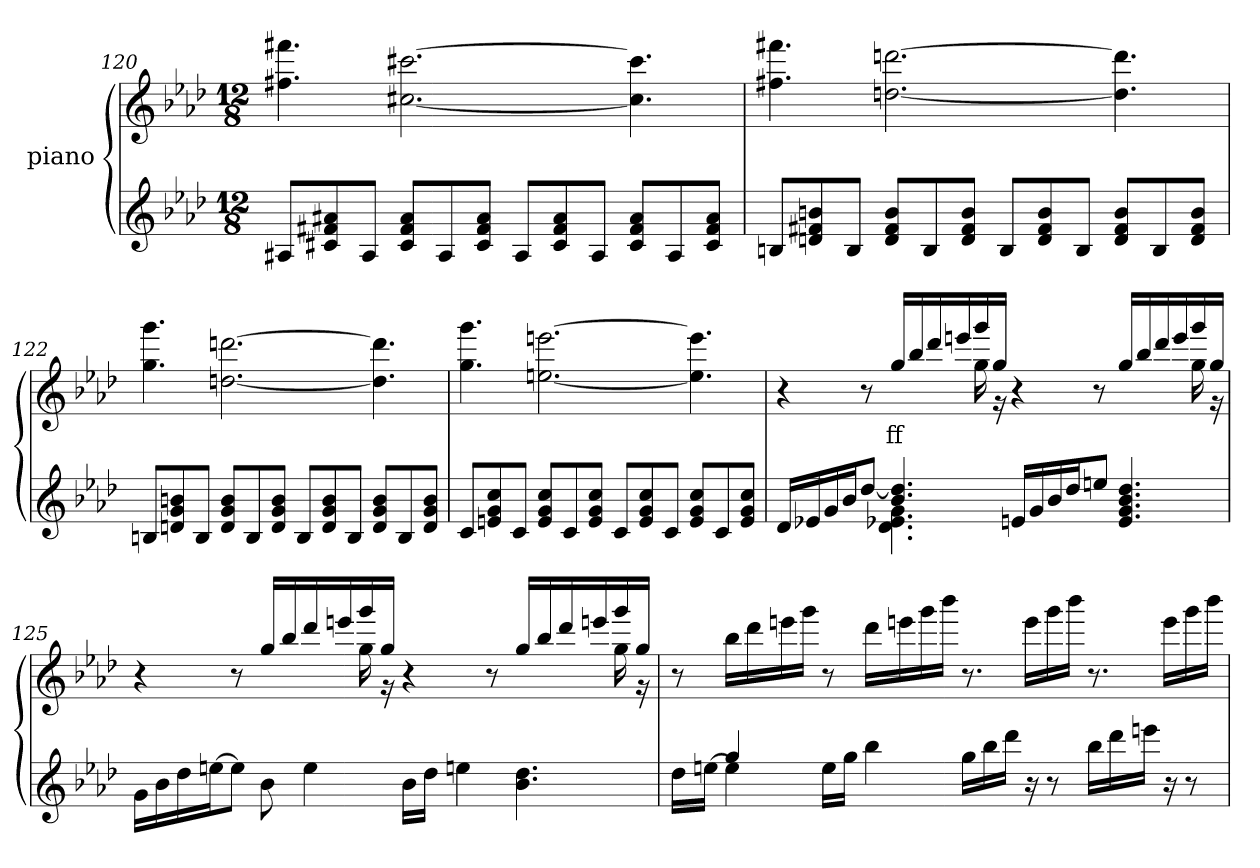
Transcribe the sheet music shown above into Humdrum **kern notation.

**kern	**kern	**text
*part2	*part1	*part1
*staff2	*staff1	*staff1
*	*I"piano	*
*clefG2	*clefG2	*
*k[b-e-a-d-]	*k[b-e-a-d-]	*
*M12/8	*M12/8	*
=120	=120	=120
8A#XL	4.ff#X 4.fff#X	.
8c#X 8f#X 8a#	.	.
8A#J	.	.
8c# 8f# 8a#L	[2.cc#X [2.ccc#X	.
8A#	.	.
8c# 8f# 8a#J	.	.
8A#L	.	.
8c# 8f# 8a#	.	.
8A#J	.	.
8c# 8f# 8a#L	4.cc#] 4.ccc#]	.
8A#	.	.
8c# 8f# 8a#J	.	.
=121	=121	=121
8BnL	4.ff#X 4.fff#X	.
8dn 8f#X 8bn	.	.
8BJ	.	.
8d 8f# 8bL	[2.ddn [2.dddn	.
8B	.	.
8d 8f# 8bJ	.	.
8BL	.	.
8d 8f# 8b	.	.
8BJ	.	.
8d 8f# 8bL	4.dd] 4.ddd]	.
8B	.	.
8d 8f# 8bJ	.	.
=122	=122	=122
8BnL	4.gg 4.ggg	.
8dn 8g 8bn	.	.
8BJ	.	.
8d 8g 8bL	[2.ddn [2.dddn	.
8B	.	.
8d 8g 8bJ	.	.
8BL	.	.
8d 8g 8b	.	.
8BJ	.	.
8d 8g 8bL	4.dd] 4.ddd]	.
8B	.	.
8d 8g 8bJ	.	.
=123	=123	=123
8cL	4.gg 4.ggg	.
8en 8g 8cc	.	.
8cJ	.	.
8e 8g 8ccL	[2.een [2.eeen	.
8c	.	.
8e 8g 8ccJ	.	.
8cL	.	.
8e 8g 8cc	.	.
8cJ	.	.
8e 8g 8ccL	4.ee] 4.eee]	.
8c	.	.
8e 8g 8ccJ	.	.
=124	=124	=124
*^	*	*
*	*	*^	*
16d-LL	4.ryy	4r	8ryy	ff
16e-X	.	.	.	.
*	*	*v	*v	*
16g	.	.	.
16b-J	.	.	.
[8dd-J	.	8r	.
4.b- 4.dd-]	4.d- 4.e-X 4.g	16ggLL	ff
.	.	16bb-	.
.	.	16ddd-	.
.	.	16eeen	.
*	*	*^	*
.	.	16ggg	16gg	.
.	.	16ggJJ	16r	.
16enLL	2.ryy	4r	8ryy	.
16g	.	.	.	.
*	*	*v	*v	*
16b-	.	.	.
16dd-J	.	.	.
8eenJ	.	8r	.
4.e 4.g 4.b- 4.dd-	.	16ggLL	.
.	.	16bb-	.
.	.	16ddd-	.
.	.	16eee	.
*	*	*^	*
.	.	16ggg	16gg	.
.	.	16ggJJ	16r	.
*v	*v	*	*	*
=125	=125	=125	=125
16gLL	4r	8ryy	.
16b-	.	.	.
*	*v	*v	*
16dd-	.	.
[16eenJ	.	.
8eeJ]	8r	.
8b-	16ggLL	.
.	16bb-	.
4ee	16ddd-	.
.	16eeen	.
*	*^	*
.	16ggg	16gg	.
.	16ggJJ	16r	.
16b-LL	4r	8ryy	.
16dd-JJ	.	.	.
*	*v	*v	*
4een	.	.
.	8r	.
4.b- 4.dd-	16ggLL	.
.	16bb-	.
.	16ddd-	.
.	16eeen	.
*	*^	*
.	16ggg	16gg	.
.	16ggJJ	16r	.
*	*v	*v	*
=126	=126	=126
*^	*	*
16dd-LL	8ryy	8r	.
[16eenJJ	.	.	.
4gg	4ee]	16bb-LL	.
.	.	16ddd-	.
.	.	16eeen	.
.	.	16gggJJ	.
16eeLL	1ryy	8r	.
16ggJJ	.	.	.
4bb-	.	16ddd-LL	.
.	.	16eeen	.
.	.	16ggg	.
.	.	16bbb-JJ	.
16ggLL	.	8.r	.
16bb-	.	.	.
16ddd-JJ	.	.	.
16r	.	16eeeLL	.
8r	.	16ggg	.
.	.	16bbb-JJ	.
16bb-LL	.	8.r	.
16ddd-	.	.	.
16eeenJJ	.	.	.
16r	.	16eeeLL	.
8r	8ryy	16ggg	.
.	.	16bbb-JJ	.
*v	*v	*	*
=	=	=
*-	*-	*-
